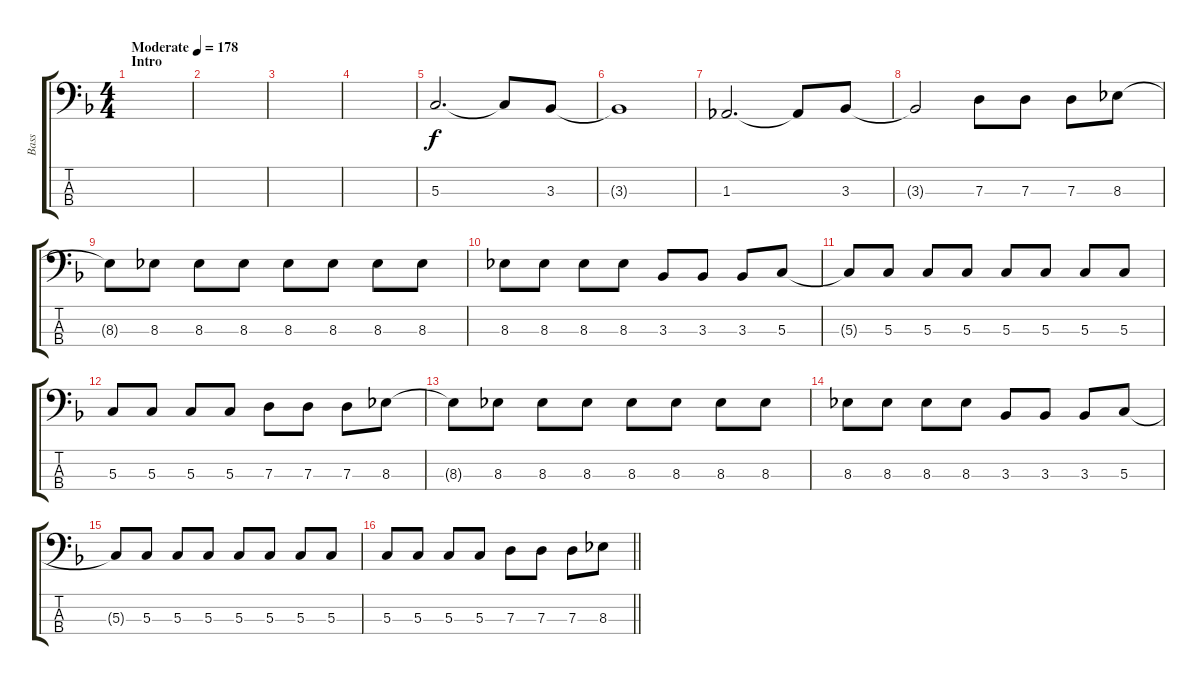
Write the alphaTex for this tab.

\track ("Bass" "Bass") {instrument electricbassfinger}
\staff {score tabs}
\tuning (F2 C2 G1 D1) {hide}
\ts (4 4)
\section ("" "Intro")
\tempo (178 "Moderate")
\clef f4
\ks f
|
|
|
|
5.3.2{d} 5.3{t}.8 3.3.8 |
3.3{t}.1 |
1.3.2{d} 1.3{t}.8 3.3.8 |
3.3{t}.2 7.3.8 7.3.8 7.3.8 8.3.8 |
8.3{t}.8 8.3.8 8.3.8 8.3.8 8.3.8 8.3.8 8.3.8 8.3.8 |
8.3.8 8.3.8 8.3.8 8.3.8 3.3.8 3.3.8 3.3.8 5.3.8 |
5.3{t}.8 5.3.8 5.3.8 5.3.8 5.3.8 5.3.8 5.3.8 5.3.8 |
5.3.8 5.3.8 5.3.8 5.3.8 7.3.8 7.3.8 7.3.8 8.3.8 |
8.3{t}.8 8.3.8 8.3.8 8.3.8 8.3.8 8.3.8 8.3.8 8.3.8 |
8.3.8 8.3.8 8.3.8 8.3.8 3.3.8 3.3.8 3.3.8 5.3.8 |
5.3{t}.8 5.3.8 5.3.8 5.3.8 5.3.8 5.3.8 5.3.8 5.3.8 |
\barLineRight lightlight
5.3.8 5.3.8 5.3.8 5.3.8 7.3.8 7.3.8 7.3.8 8.3.8
